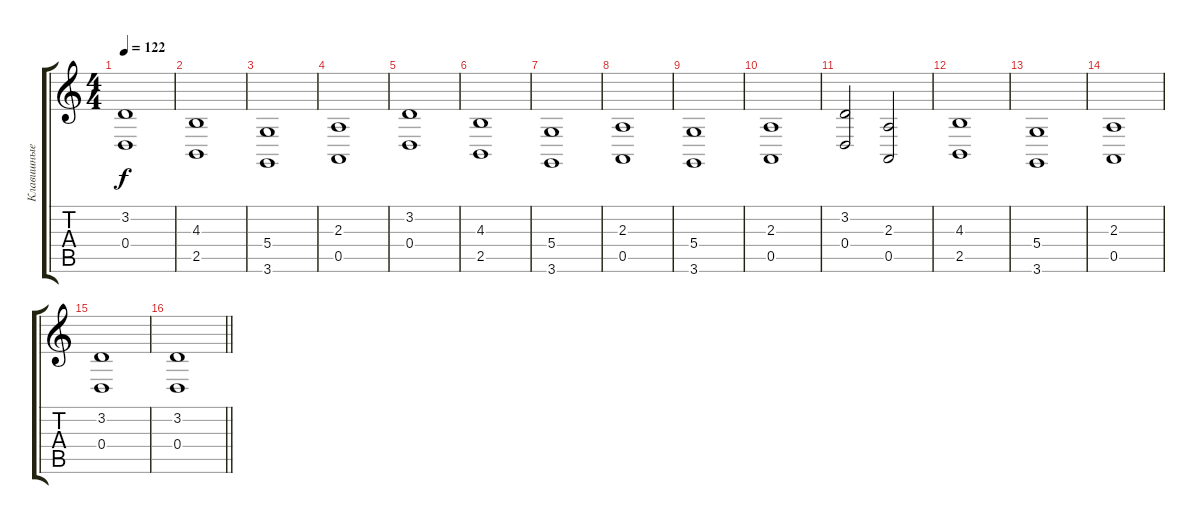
\track ("Клавишные" "Клавишные") {instrument stringensemble1}
\staff {score tabs}
\tuning (E4 B3 G3 D3 A2 E2) {hide}
\ts (4 4)
\section ("" "")
\tempo 122
\clef g2
\ks c
(3.2 0.4).1{dy f} |
(4.3 2.5).1 |
(5.4 3.6).1 |
(2.3 0.5).1 |
(3.2 0.4).1 |
(4.3 2.5).1 |
(5.4 3.6).1 |
(2.3 0.5).1 |
(5.4 3.6).1 |
(2.3 0.5).1 |
(3.2 0.4).2 (2.3 0.5).2 |
(4.3 2.5).1 |
(5.4 3.6).1 |
(2.3 0.5).1 |
(3.2 0.4).1 |
\barLineRight lightlight
(3.2 0.4).1
